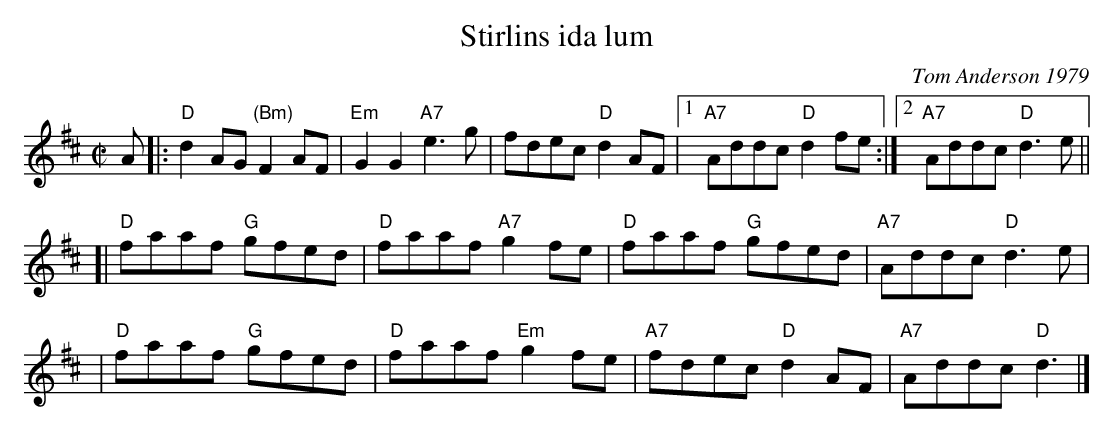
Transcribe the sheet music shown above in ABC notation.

X:1
T: Stirlins ida lum
C: Tom Anderson 1979
M: C|
L: 1/8
K: D
A \
|: "D"d2AG "(Bm)"F2AF | "Em"G2G2 "A7"e3g | fdec "D"d2AF |1 "A7"Addc "D"d2 fe :|2 "A7"Addc "D"d3e ||
[| "D"faaf "G"gfed | "D"faaf  "A7"g2fe | "D"faaf "G"gfed | "A7"Addc "D"d3e |
|  "D"faaf "G"gfed | "D"faaf  "Em"g2fe |"A7"fdec "D"d2AF | "A7"Addc "D"d3 |]
